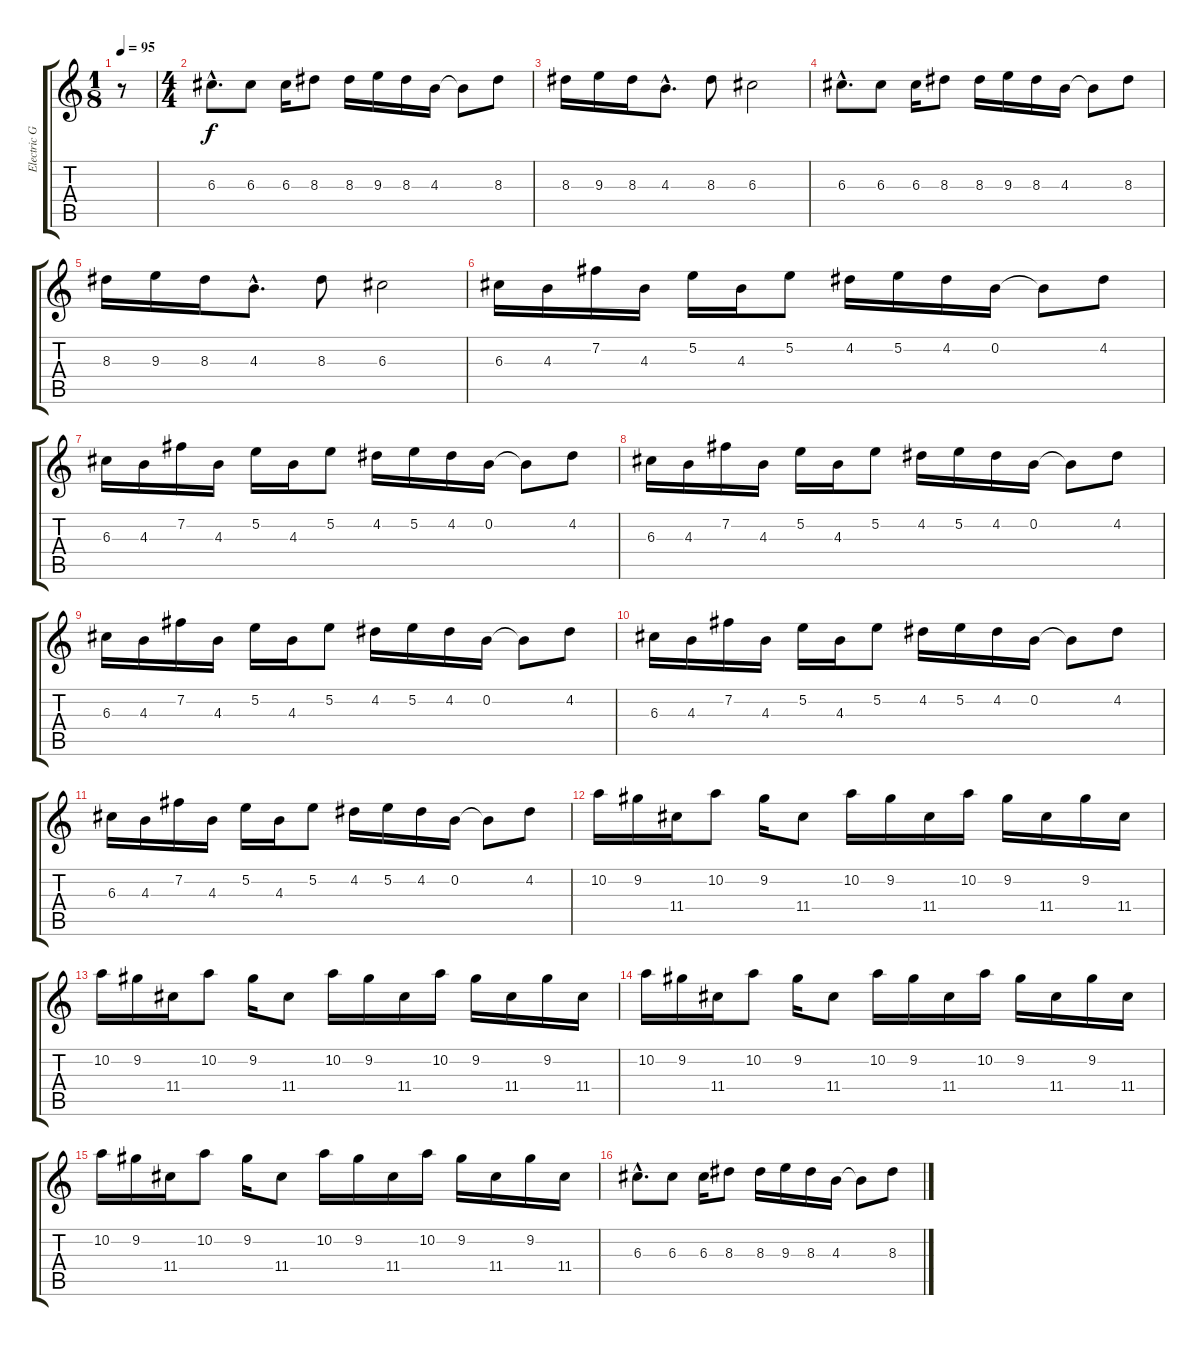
\track ("Electric Guitar (Lead)" "Electric G") {instrument distortionguitar}
\staff {score tabs}
\tuning (E4 B3 G3 D3 A2 E2) {hide}
\ts (1 8)
\tempo 95
\clef g2
\ks c
r.8{dy f instrument distortionguitar} |
\ts (4 4)
6.3{hac}.8{d} 6.3.8 6.3.16 8.3.8 8.3.16 9.3.16 8.3.16 4.3.16 4.3{t}.8 8.3.8 |
8.3.16 9.3.16 8.3.16 4.3{hac}.8{d} 8.3.8 6.3.2 |
6.3{hac}.8{d} 6.3.8 6.3.16 8.3.8 8.3.16 9.3.16 8.3.16 4.3.16 4.3{t}.8 8.3.8 |
8.3.16 9.3.16 8.3.16 4.3{hac}.8{d} 8.3.8 6.3.2 |
6.3.16{volume 11 instrument electricguitarclean} 4.3.16 7.2.16 4.3.16 5.2.16 4.3.16 5.2.8 4.2.16 5.2.16 4.2.16 0.2.16 0.2{t}.8 4.2.8 |
6.3.16{volume 11 instrument electricguitarclean} 4.3.16 7.2.16 4.3.16 5.2.16 4.3.16 5.2.8 4.2.16 5.2.16 4.2.16 0.2.16 0.2{t}.8 4.2.8 |
6.3.16{volume 11 instrument electricguitarclean} 4.3.16 7.2.16 4.3.16 5.2.16 4.3.16 5.2.8 4.2.16 5.2.16 4.2.16 0.2.16 0.2{t}.8 4.2.8 |
6.3.16{volume 11 instrument electricguitarclean} 4.3.16 7.2.16 4.3.16 5.2.16 4.3.16 5.2.8 4.2.16 5.2.16 4.2.16 0.2.16 0.2{t}.8 4.2.8 |
6.3.16{volume 11 instrument electricguitarclean} 4.3.16 7.2.16 4.3.16 5.2.16 4.3.16 5.2.8 4.2.16 5.2.16 4.2.16 0.2.16 0.2{t}.8 4.2.8 |
6.3.16{volume 11 instrument electricguitarclean} 4.3.16 7.2.16 4.3.16 5.2.16 4.3.16 5.2.8 4.2.16 5.2.16 4.2.16 0.2.16 0.2{t}.8 4.2.8 |
10.2.16{volume 16 instrument distortionguitar} 9.2.16 11.4.16 10.2.8 9.2.16 11.4.8 10.2.16 9.2.16 11.4.16 10.2.16 9.2.16 11.4.16 9.2.16 11.4.16 |
10.2.16 9.2.16 11.4.16 10.2.8 9.2.16 11.4.8 10.2.16 9.2.16 11.4.16 10.2.16 9.2.16 11.4.16 9.2.16 11.4.16 |
10.2.16 9.2.16 11.4.16 10.2.8 9.2.16 11.4.8 10.2.16 9.2.16 11.4.16 10.2.16 9.2.16 11.4.16 9.2.16 11.4.16 |
10.2.16 9.2.16 11.4.16 10.2.8 9.2.16 11.4.8 10.2.16 9.2.16 11.4.16 10.2.16 9.2.16 11.4.16 9.2.16 11.4.16 |
6.3{hac}.8{d} 6.3.8 6.3.16 8.3.8 8.3.16 9.3.16 8.3.16 4.3.16 4.3{t}.8 8.3.8
